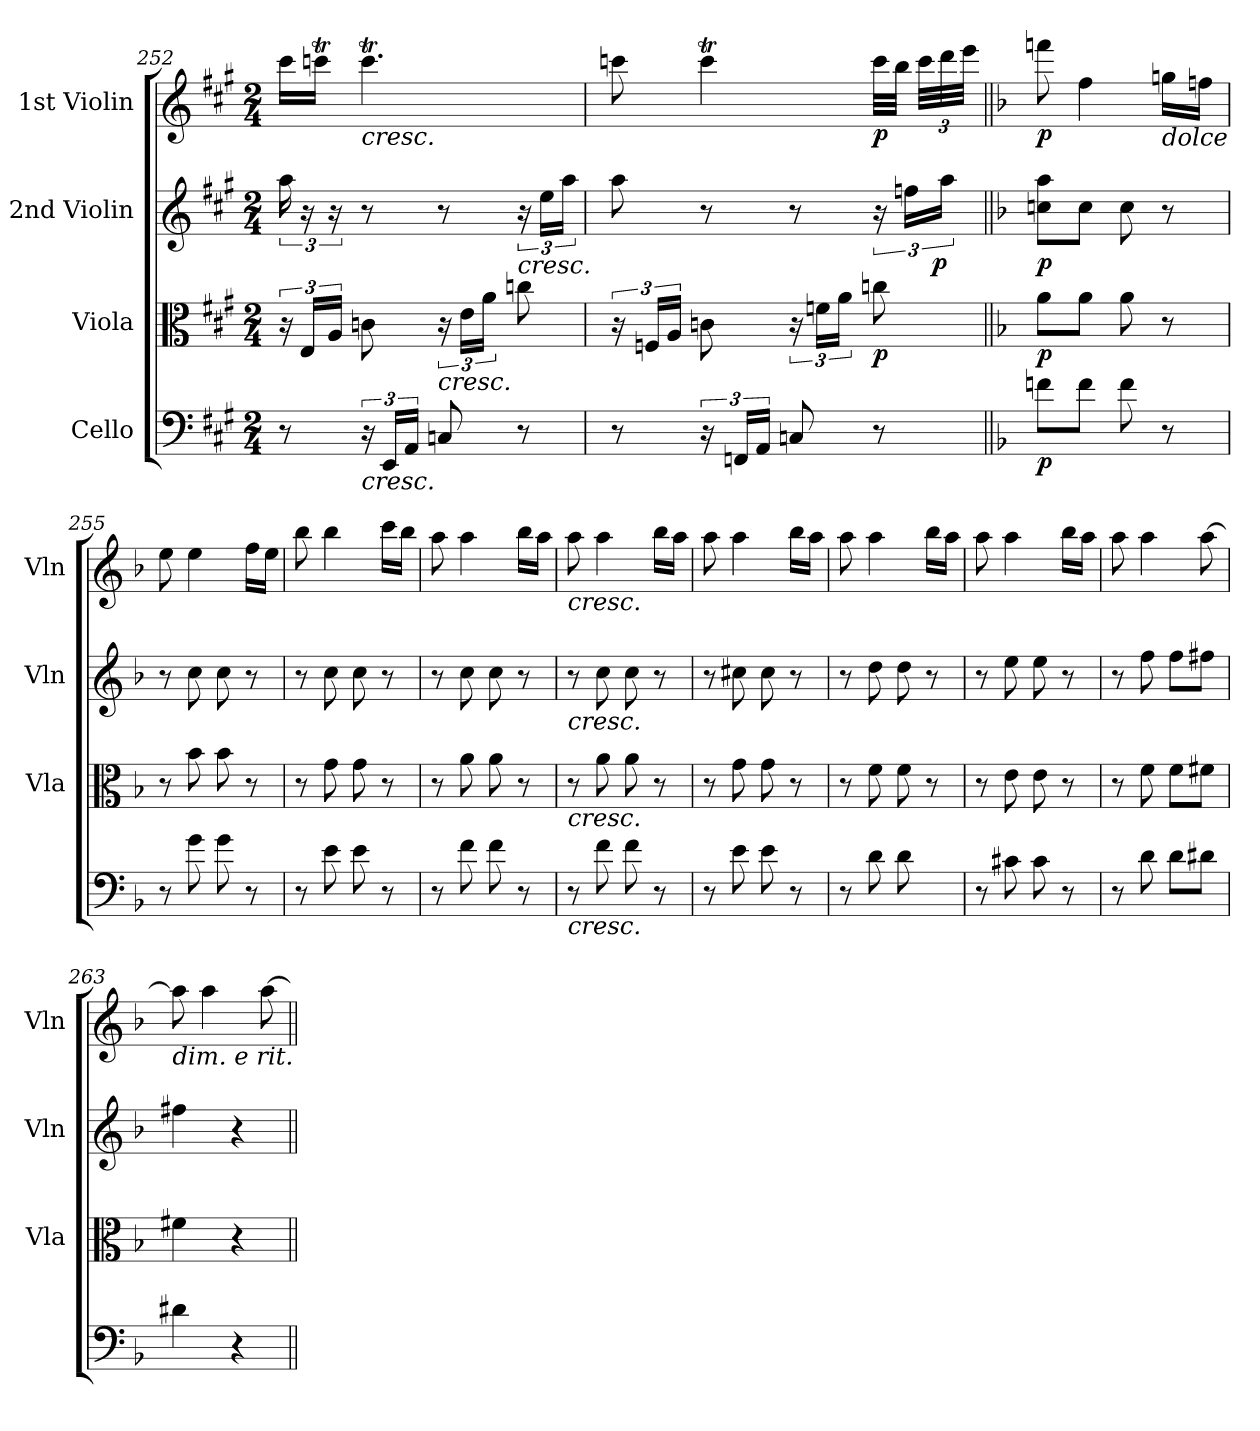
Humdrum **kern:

**kern	**dynam	**kern	**dynam	**kern	**dynam	**kern	**dynam
*part4	*part4	*part3	*part3	*part2	*part2	*part1	*part1
*staff4	*staff4	*staff3	*staff3	*staff2	*staff2	*staff1	*staff1
*I"Cello	*	*I"Viola	*	*I"2nd Violin	*	*I"1st Violin	*
*	*	*I'Vla	*	*I'Vln	*	*I'Vln	*
!!LO:PB:g=z
*clefF4	*	*clefC3	*	*clefG2	*	*clefG2	*
*k[f#c#g#]	*	*k[f#c#g#]	*	*k[f#c#g#]	*	*k[f#c#g#]	*
*A:	*	*A:	*	*A:	*	*A:	*
*M2/4	*	*M2/4	*	*M2/4	*	*M2/4	*
=252	=252	=252	=252	=252	=252	=252	=252
8r	.	24r	.	24aa\	.	16ccc#\LL	.
.	.	24E/LL	.	24r	.	.	.
.	.	.	.	.	.	16cccnT\JJ	.
.	.	24A/JJ	.	24r	.	.	.
!	!	!	!	!	!	!LO:TX:b:i:t=cresc.	!
!LO:TX:b:i:t=cresc.	!	!	!	!	!	!	!
24r	.	8cn\	.	8r	.	4.cccT\	.
24EE/LL	.	.	.	.	.	.	.
24AA/JJ	.	.	.	.	.	.	.
!	!	!LO:TX:b:i:t=cresc.	!	!	!	!	!
8Cn/	.	24r	.	8r	.	.	.
.	.	24e\LL	.	.	.	.	.
.	.	24a\JJ	.	.	.	.	.
!	!	!	!	!LO:TX:b:i:t=cresc.	!	!	!
8r	.	8ccn\	.	24r	.	.	.
.	.	.	.	24ee\LL	.	.	.
.	.	.	.	24aa\JJ	.	.	.
=253	=253	=253	=253	=253	=253	=253	=253
8r	.	24r	.	8aa\	.	8cccnTTT\	.
.	.	24Fn/LL	.	.	.	.	.
.	.	24A/JJ	.	.	.	.	.
24r	.	8cn\	.	8r	.	4cccT\	.
24FFn/LL	.	.	.	.	.	.	.
24AA/JJ	.	.	.	.	.	.	.
8Cn/	.	24r	.	8r	.	.	.
.	.	24fn\LL	.	.	.	.	.
.	.	24a\JJ	.	.	.	.	.
!	!	!	!LO:DY:b	!	!	!	!LO:DY:b
8r	.	8ccn\	p	24r	.	32cccTTT\LLL	p
.	.	.	.	.	.	32bb\JJJ	.
.	.	.	.	24ffn\LL	.	.	.
*	*	*	*	*	*	*Xbrackettup	*
.	.	.	.	.	.	48ccc\LLL	.
!	!	!	!	!	!LO:DY:b	!	!
.	.	.	.	24aa\JJ	p	48ddd\	.
.	.	.	.	.	.	48eee\JJJ	.
=254||	=254||	=254||	=254||	=254||	=254||	=254||	=254||
*k[b-]	*	*k[b-]	*	*k[b-]	*	*k[b-]	*
*F:	*	*F:	*	*F:	*	*F:	*
!	!LO:DY:b	!	!LO:DY:b	!	!LO:DY:b	!	!LO:DY:b
8fn\L	p	8a\L	p	8ccn\ 8aa\L	p	8fffn\	p
8f\J	.	8a\J	.	8cc\J	.	4ff\	.
8f\	.	8a\	.	8cc\	.	.	.
!	!	!	!	!	!	!LO:TX:b:i:t=dolce	!
8r	.	8r	.	8r	.	16ggn\LL	.
.	.	.	.	.	.	16ffn\JJ	.
!!LO:LB:g=z
=255	=255	=255	=255	=255	=255	=255	=255
8r	.	8r	.	8r	.	8ee\	.
8g\	.	8b-\	.	8cc\	.	4ee\	.
8g\	.	8b-\	.	8cc\	.	.	.
8r	.	8r	.	8r	.	16ff\LL	.
.	.	.	.	.	.	16ee\JJ	.
=256	=256	=256	=256	=256	=256	=256	=256
8r	.	8r	.	8r	.	8bb-\	.
8e\	.	8g\	.	8cc\	.	4bb-\	.
8e\	.	8g\	.	8cc\	.	.	.
8r	.	8r	.	8r	.	16ccc\LL	.
.	.	.	.	.	.	16bb-\JJ	.
=257	=257	=257	=257	=257	=257	=257	=257
8r	.	8r	.	8r	.	8aa\	.
8f\	.	8a\	.	8cc\	.	4aa\	.
8f\	.	8a\	.	8cc\	.	.	.
8r	.	8r	.	8r	.	16bb-\LL	.
.	.	.	.	.	.	16aa\JJ	.
!!LO:LB:g=z
=258	=258	=258	=258	=258	=258	=258	=258
!	!	!	!	!	!	!LO:TX:b:i:t=cresc.	!
!	!	!	!	!LO:TX:b:i:t=cresc.	!	!	!
!	!	!LO:TX:b:i:t=cresc.	!	!	!	!	!
!LO:TX:b:i:t=cresc.	!	!	!	!	!	!	!
8r	.	8r	.	8r	.	8aa\	.
8f\	.	8a\	.	8cc\	.	4aa\	.
8f\	.	8a\	.	8cc\	.	.	.
8r	.	8r	.	8r	.	16bb-\LL	.
.	.	.	.	.	.	16aa\JJ	.
=259	=259	=259	=259	=259	=259	=259	=259
8r	.	8r	.	8r	.	8aa\	.
8e\	.	8g\	.	8cc#X\	.	4aa\	.
8e\	.	8g\	.	8cc#\	.	.	.
8r	.	8r	.	8r	.	16bb-\LL	.
.	.	.	.	.	.	16aa\JJ	.
=260	=260	=260	=260	=260	=260	=260	=260
8r	.	8r	.	8r	.	8aa\	.
8d\	.	8f\	.	8dd\	.	4aa\	.
8d\	.	8f\	.	8dd\	.	.	.
8ryy	.	8r	.	8r	.	16bb-\LL	.
.	.	.	.	.	.	16aa\JJ	.
=261	=261	=261	=261	=261	=261	=261	=261
8r	.	8r	.	8r	.	8aa\	.
8c#X\	.	8e\	.	8ee\	.	4aa\	.
8c#\	.	8e\	.	8ee\	.	.	.
8r	.	8r	.	8r	.	16bb-\LL	.
.	.	.	.	.	.	16aa\JJ	.
=262	=262	=262	=262	=262	=262	=262	=262
8r	.	8r	.	8r	.	8aa\	.
8d\	.	8f\	.	8ff\	.	4aa\	.
8d\L	.	8f\L	.	8ff\L	.	.	.
8d#X\J	.	8f#X\J	.	8ff#X\J	.	[8aa\	.
!!LO:PB:g=z
=263	=263	=263	=263	=263	=263	=263	=263
!	!	!	!	!	!	!LO:TX:b:i:t=dim. e rit.	!
4d#X\	.	4f#X\	.	4ff#X\	.	8aa\]	.
.	.	.	.	.	.	4aa\	.
4r	.	4r	.	4r	.	.	.
.	.	.	.	.	.	[8aa\	.
=||	=||	=||	=||	=||	=||	=||	=||
*-	*-	*-	*-	*-	*-	*-	*-
